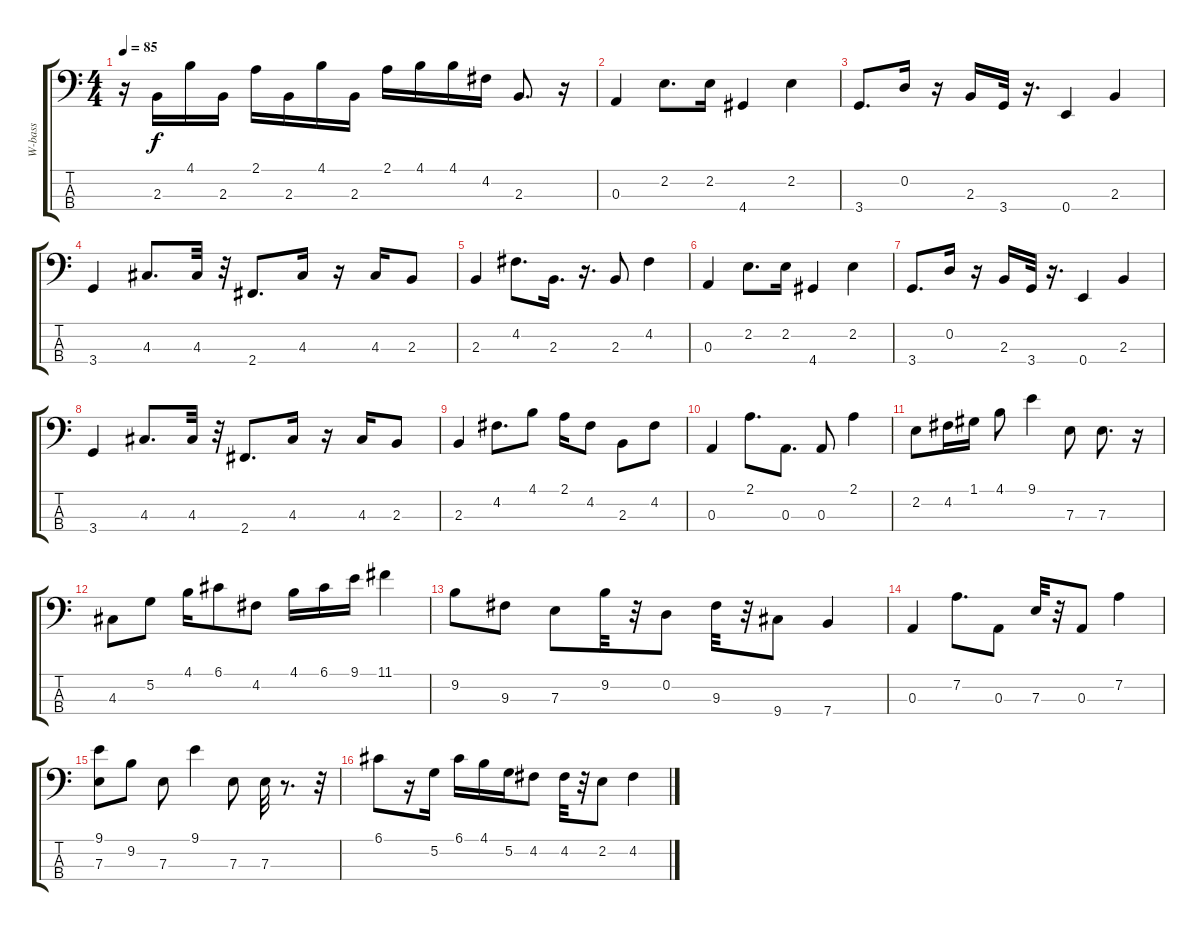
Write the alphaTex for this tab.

\track ("W-bass" "W-bass") {instrument electricbassfinger}
\staff {score tabs}
\tuning (G2 D2 A1 E1) {hide}
\ts (4 4)
\tempo 85
\clef f4
\ks c
r.16{dy f} 2.3.16 4.1.16 2.3.16 2.1.16 2.3.16 4.1.16 2.3.16 2.1.16 4.1.16 4.1.16 4.2.16 2.3.8{d} r.16 |
0.3.4 2.2.8{d} 2.2.16 4.4.4 2.2.4 |
3.4.8{d} 0.2.16 r.16 2.3.16 3.4.32 r.16{d} 0.4.4 2.3.4 |
3.4.4 4.3.8{d} 4.3.32 r.32 2.4.8{d} 4.3.16 r.16 4.3.16 2.3.8 |
2.3.4 4.2.8{d} 2.3.16{d} r.16{d} 2.3.8 4.2.4 |
0.3.4 2.2.8{d} 2.2.16 4.4.4 2.2.4 |
3.4.8{d} 0.2.16 r.16 2.3.16 3.4.32 r.16{d} 0.4.4 2.3.4 |
3.4.4 4.3.8{d} 4.3.32 r.32 2.4.8{d} 4.3.16 r.16 4.3.16 2.3.8 |
2.3.4 4.2.8{d} 4.1.8 2.1.16 4.2.8 2.3.8 4.2.8 |
0.3.4 2.1.8{d} 0.3.8{d} 0.3.8 2.1.4 |
2.2.8 4.2.16 1.1.16 4.1.8 9.1.4 7.3.8 7.3.8{d} r.16 |
4.3.8 5.2.8 4.1.16 6.1.8 4.2.8 4.1.16 6.1.16 9.1.16 11.1.4 |
9.2.8 9.3.8 7.3.8 9.2.32 r.32 0.2.8 9.3.32 r.32 9.4.8 7.4.4 |
0.3.4 7.2.8{d} 0.3.8 7.3.32 r.32 0.3.8 7.2.4 |
(9.1 7.3).8 9.2.8 7.3.8 9.1.4 7.3.8 7.3.32 r.8{d} r.32 |
6.1.8 r.16 5.2.16 6.1.16 4.1.16 5.2.16 4.2.8 4.2.32 r.32 2.2.8 4.2.4
